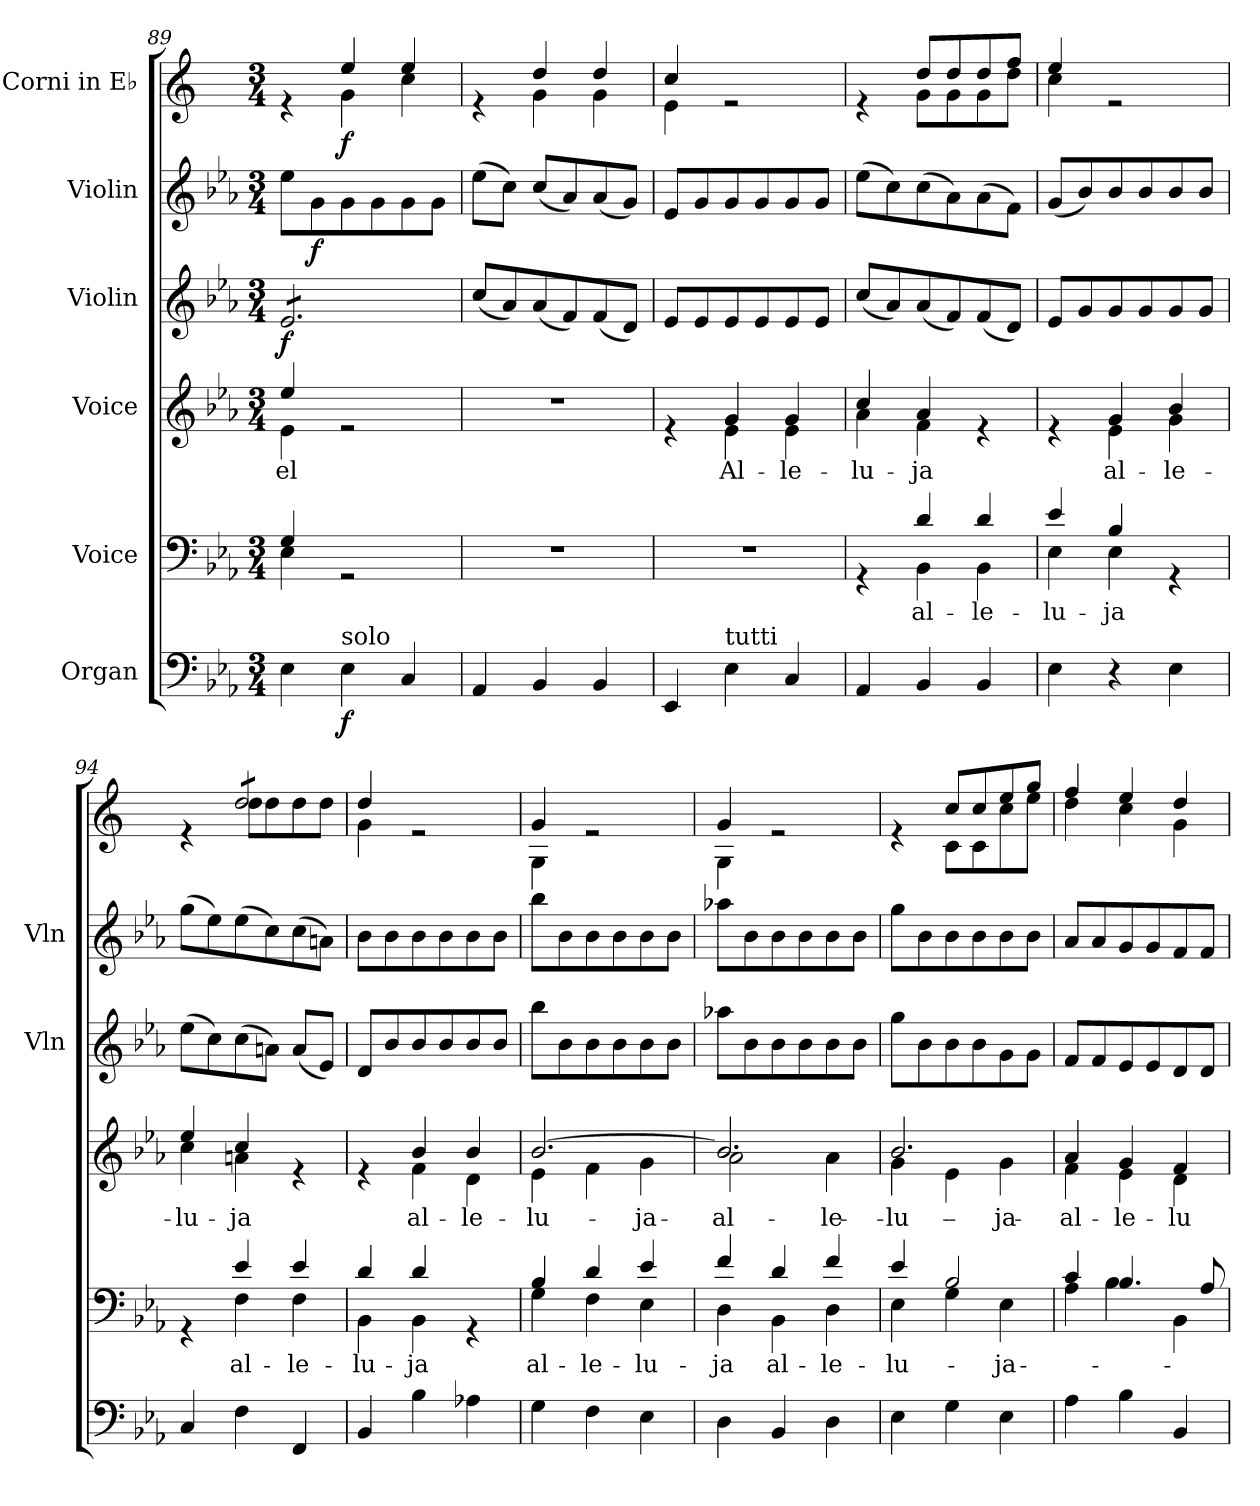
**kern	**dynam	**kern	**text	**kern	**text	**kern	**dynam	**kern	**dynam	**kern	**dynam
*part6	*part6	*part5	*part5	*part4	*part4	*part3	*part3	*part2	*part2	*part1	*part1
*staff6	*staff6	*staff5	*staff5	*staff4	*staff4	*staff3	*staff3	*staff2	*staff2	*staff1	*staff1
*I"Organ	*	*I"Voice	*	*I"Voice	*	*I"Violin	*	*I"Violin	*	*I"Corni in E♭	*
*	*	*	*	*	*	*I'Vln	*	*I'Vln	*	*	*
*clefF4	*	*clefF4	*	*clefG2	*	*clefG2	*	*clefG2	*	*clefG2	*
*	*	*	*	*	*	*	*	*	*	*ITrd5c9	*
*k[b-e-a-]	*	*k[b-e-a-]	*	*k[b-e-a-]	*	*k[b-e-a-]	*	*k[b-e-a-]	*	*k[b-e-a-]	*
*M3/4	*	*M3/4	*	*M3/4	*	*M3/4	*	*M3/4	*	*M3/4	*
=89	=89	=89	=89	=89	=89	=89	=89	=89	=89	=89	=89
*	*	*^	*	*	*	*	*	*	*	*	*
!	!	!	!	!	!	!LO:LY:b	!	!LO:DY:b	!	!	!	!
*	*	*	*	*	*^	*	*	*	*	*	*^	*
*	*	*	*	*	*	*	*	*tremolo	*	*	*	*	*	*
4E-\	.	4G/	4E-\	.	4ee-/	4e-\	-el	8e-/L	f	8ee-\L	.	4re	4ryy	.
!	!	!	!	!	!	!	!	!	!	!	!LO:DY:b	!	!	!
.	.	.	.	.	.	.	.	8e-/	.	8g\	f	.	.	.
!LO:TX:a:t=solo	!	!	!	!	!	!	!	!	!	!	!	!	!	!
!	!LO:DY:b	!	!	!	!	!	!	!	!	!	!	!	!	!LO:DY:b
4E-\	f	2rGG	2ryy	.	2re	2ryy	.	8e-/	.	8g\	.	4g/	4B-\	f
.	.	.	.	.	.	.	.	8e-/	.	8g\	.	.	.	.
4C/	.	.	.	.	.	.	.	8e-/	.	8g\	.	4g/	4e-\	.
.	.	.	.	.	.	.	.	8e-/J	.	8g\J	.	.	.	.
*	*	*	*	*	*	*	*	*Xtremolo	*	*	*	*	*	*
*	*	*v	*v	*	*	*	*	*	*	*	*	*	*	*
*	*	*	*	*v	*v	*	*	*	*	*	*	*	*
=90	=90	=90	=90	=90	=90	=90	=90	=90	=90	=90	=90	=90
4AA-/	.	2.r	.	2.r	.	(8cc/L	.	(8ee-\L	.	4re	4ryy	.
.	.	.	.	.	.	8a-/)	.	8cc\J)	.	.	.	.
4BB-/	.	.	.	.	.	(8a-/	.	(8cc/L	.	4f/	4B-\	.
.	.	.	.	.	.	8f/)	.	8a-/)	.	.	.	.
4BB-/	.	.	.	.	.	(8f/	.	(8a-/	.	4f/	4B-\	.
.	.	.	.	.	.	8d/J)	.	8g/J)	.	.	.	.
=91	=91	=91	=91	=91	=91	=91	=91	=91	=91	=91	=91	=91
*	*	*	*	*^	*	*	*	*	*	*	*	*
4EE-/	.	2.r	.	4re	4ryy	.	8e-/L	.	8e-/L	.	4e-/	4G\	.
.	.	.	.	.	.	.	8e-/	.	8g/	.	.	.	.
!LO:TX:a:t=tutti	!	!	!	!	!	!	!	!	!	!	!	!	!
!	!	!	!	!	!	!LO:LY:b	!	!	!	!	!	!	!
4E-\	.	.	.	4g/	4e-\	Al-	8e-/	.	8g/	.	2re	2ryy	.
.	.	.	.	.	.	.	8e-/	.	8g/	.	.	.	.
!	!	!	!	!	!	!LO:LY:b	!	!	!	!	!	!	!
4C/	.	.	.	4g/	4e-\	-le-	8e-/	.	8g/	.	.	.	.
.	.	.	.	.	.	.	8e-/J	.	8g/J	.	.	.	.
=92	=92	=92	=92	=92	=92	=92	=92	=92	=92	=92	=92	=92	=92
*	*	*^	*	*	*	*	*	*	*	*	*	*	*
!	!	!	!	!	!	!	!LO:LY:b	!	!	!	!	!	!	!
4AA-/	.	4rGG	4ryy	.	4cc/	4a-\	-lu-	(8cc/L	.	(8ee-\L	.	4re	4ryy	.
.	.	.	.	.	.	.	.	8a-/)	.	8cc\)	.	.	.	.
!	!	!	!	!LO:LY:b	!	!	!LO:LY:b	!	!	!	!	!	!	!
4BB-/	.	4d/	4BB-\	al-	4a-/	4f\	-ja	(8a-/	.	(8cc\	.	8f/L	8B-\L	.
.	.	.	.	.	.	.	.	8f/)	.	8a-\)	.	8f/	8B-\	.
!	!	!	!	!LO:LY:b	!	!	!	!	!	!	!	!	!	!
4BB-/	.	4d/	4BB-\	-le-	4re	4ryy	.	(8f/	.	(8a-\	.	8f/	8B-\	.
.	.	.	.	.	.	.	.	8d/J)	.	8f\J)	.	8a-/J	8f\J	.
=93	=93	=93	=93	=93	=93	=93	=93	=93	=93	=93	=93	=93	=93	=93
!	!	!	!	!LO:LY:b	!	!	!	!	!	!	!	!	!	!
4E-\	.	4e-/	4E-\	-lu-	4re	4ryy	.	8e-/L	.	(8g/L	.	4g/	4e-\	.
.	.	.	.	.	.	.	.	8g/	.	8b-/)	.	.	.	.
!	!	!	!	!LO:LY:b	!	!	!LO:LY:b	!	!	!	!	!	!	!
4r	.	4B-/	4E-\	-ja	4g/	4e-\	al-	8g/	.	8b-/	.	2re	2ryy	.
.	.	.	.	.	.	.	.	8g/	.	8b-/	.	.	.	.
!	!	!	!	!	!	!	!LO:LY:b	!	!	!	!	!	!	!
4E-\	.	4rGG	4ryy	.	4b-/	4g\	-le-	8g/	.	8b-/	.	.	.	.
.	.	.	.	.	.	.	.	8g/J	.	8b-/J	.	.	.	.
!!LO:LB:g=z	!!
=94	=94	=94	=94	=94	=94	=94	=94	=94	=94	=94	=94	=94	=94	=94
!	!	!	!	!	!	!	!LO:LY:b	!	!	!	!	!	!	!
4C/	.	4rGG	4ryy	.	4ee-/	4cc\	-lu-	(8ee-\L	.	(8gg\L	.	4re	4ryy	.
.	.	.	.	.	.	.	.	8cc\)	.	8ee-\)	.	.	.	.
!	!	!	!	!LO:LY:b	!	!	!LO:LY:b	!	!	!	!	!	!	!
*	*	*	*	*	*	*	*	*	*	*	*	*tremolo	*	*
4F\	.	4e-/	4F\	al-	4cc/	4an\	-ja	(8cc\	.	(8ee-\	.	8f/L	8f\L	.
.	.	.	.	.	.	.	.	8an\J)	.	8cc\)	.	8f/	8f\	.
!	!	!	!	!LO:LY:b	!	!	!	!	!	!	!	!	!	!
4FF/	.	4e-/	4F\	-le-	4re	4ryy	.	(8a/L	.	(8cc\	.	8f/	8f\	.
.	.	.	.	.	.	.	.	8e-/J)	.	8an\J)	.	8f/J	8f\J	.
*	*	*	*	*	*	*	*	*	*	*	*	*Xtremolo	*	*
=95	=95	=95	=95	=95	=95	=95	=95	=95	=95	=95	=95	=95	=95	=95
!	!	!	!	!LO:LY:b	!	!	!	!	!	!	!	!	!	!
4BB-/	.	4d/	4BB-\	-lu-	4re	4ryy	.	8d/L	.	8b-\L	.	4f/	4B-\	.
.	.	.	.	.	.	.	.	8b-/	.	8b-\	.	.	.	.
!	!	!	!	!LO:LY:b	!	!	!LO:LY:b	!	!	!	!	!	!	!
!	!	!	!	!	!	!	!LO:LY:b	!	!	!	!	!	!	!
4B-\	.	4d/	4BB-\	-ja	4b-/	4f\	al-	8b-/	.	8b-\	.	2re	2ryy	.
.	.	.	.	.	.	.	.	8b-/	.	8b-\	.	.	.	.
!	!	!	!	!	!	!	!LO:LY:b	!	!	!	!	!	!	!
!	!	!	!	!	!	!	!LO:LY:b	!	!	!	!	!	!	!
4A-X\	.	4rGG	4ryy	.	4b-/	4d\	-le-	8b-/	.	8b-\	.	.	.	.
.	.	.	.	.	.	.	.	8b-/J	.	8b-\J	.	.	.	.
=96	=96	=96	=96	=96	=96	=96	=96	=96	=96	=96	=96	=96	=96	=96
!	!	!	!	!LO:LY:b	!	!	!LO:LY:b	!	!	!	!	!	!	!
!	!	!	!	!	!	!	!LO:LY:b	!	!	!	!	!	!	!
4G\	.	4B-/	4G\	al-	[2.b-/	4e-\	-lu-	8bb-\L	.	8bb-\L	.	4B-/	4BB-\	.
.	.	.	.	.	.	.	.	8b-\	.	8b-\	.	.	.	.
!	!	!	!	!LO:LY:b	!	!	!	!	!	!	!	!	!	!
4F\	.	4d/	4F\	-le-	.	4f\	.	8b-\	.	8b-\	.	2re	2ryy	.
.	.	.	.	.	.	.	.	8b-\	.	8b-\	.	.	.	.
!	!	!	!	!LO:LY:b	!	!	!LO:LY:b	!	!	!	!	!	!	!
4E-\	.	4e-/	4E-\	-lu-	.	4g\	-ja	8b-\	.	8b-\	.	.	.	.
.	.	.	.	.	.	.	.	8b-\J	.	8b-\J	.	.	.	.
=97	=97	=97	=97	=97	=97	=97	=97	=97	=97	=97	=97	=97	=97	=97
!	!	!	!	!LO:LY:b	!	!	!LO:LY:b	!	!	!	!	!	!	!
4D\	.	4f/	4D\	-ja	2.b-/]	2a-\	al-	8aa-X\L	.	8aa-X\L	.	4B-/	4BB-\	.
.	.	.	.	.	.	.	.	8b-\	.	8b-\	.	.	.	.
!	!	!	!	!LO:LY:b	!	!	!	!	!	!	!	!	!	!
4BB-/	.	4d/	4BB-\	al-	.	.	.	8b-\	.	8b-\	.	2re	2ryy	.
.	.	.	.	.	.	.	.	8b-\	.	8b-\	.	.	.	.
!	!	!	!	!LO:LY:b	!	!	!LO:LY:b	!	!	!	!	!	!	!
4D\	.	4f/	4D\	-le-	.	4a-\	-le-	8b-\	.	8b-\	.	.	.	.
.	.	.	.	.	.	.	.	8b-\J	.	8b-\J	.	.	.	.
=98	=98	=98	=98	=98	=98	=98	=98	=98	=98	=98	=98	=98	=98	=98
!	!	!	!	!LO:LY:b	!	!	!LO:LY:b	!	!	!	!	!	!	!
!	!	!	!	!	!	!	!LO:LY:b	!	!	!	!	!	!	!
4E-\	.	4e-/	4E-\	-lu-	2.b-/	4g\	-lu-	8gg\L	.	8gg\L	.	4re	4ryy	.
.	.	.	.	.	.	.	.	8b-\	.	8b-\	.	.	.	.
4G\	.	2B-/	4G\	.	.	4e-\	.	8b-\	.	8b-\	.	8e-/L	8E-\L	.
.	.	.	.	.	.	.	.	8b-\	.	8b-\	.	8e-/	8E-\	.
!	!	!	!	!LO:LY:b	!	!	!LO:LY:b	!	!	!	!	!	!	!
4E-\	.	.	4E-\	-ja	.	4g\	-ja	8g\	.	8b-\	.	8g/	8e-\	.
.	.	.	.	.	.	.	.	8g\J	.	8b-\J	.	8b-/J	8g\J	.
=99	=99	=99	=99	=99	=99	=99	=99	=99	=99	=99	=99	=99	=99	=99
!	!	!	!	!	!	!	!LO:LY:b	!	!	!	!	!	!	!
4A-\	.	4c/	4A-\	.	4a-/	4f\	al-	8f/L	.	8a-/L	.	4a-/	4f\	.
.	.	.	.	.	.	.	.	8f/	.	8a-/	.	.	.	.
!	!	!	!	!	!	!	!LO:LY:b	!	!	!	!	!	!	!
4B-\	.	4.B-/	4B-\	.	4g/	4e-\	-le-	8e-/	.	8g/	.	4g/	4e-\	.
.	.	.	.	.	.	.	.	8e-/	.	8g/	.	.	.	.
!	!	!	!	!	!	!	!LO:LY:b	!	!	!	!	!	!	!
4BB-/	.	.	4BB-\	.	4f/	4d\	-lu-	8d/	.	8f/	.	4f/	4B-\	.
.	.	8A-/	.	.	.	.	.	8d/J	.	8f/J	.	.	.	.
*	*	*v	*v	*	*	*	*	*	*	*	*	*v	*v	*
*	*	*	*	*v	*v	*	*	*	*	*	*	*
=	=	=	=	=	=	=	=	=	=	=	=
*-	*-	*-	*-	*-	*-	*-	*-	*-	*-	*-	*-
